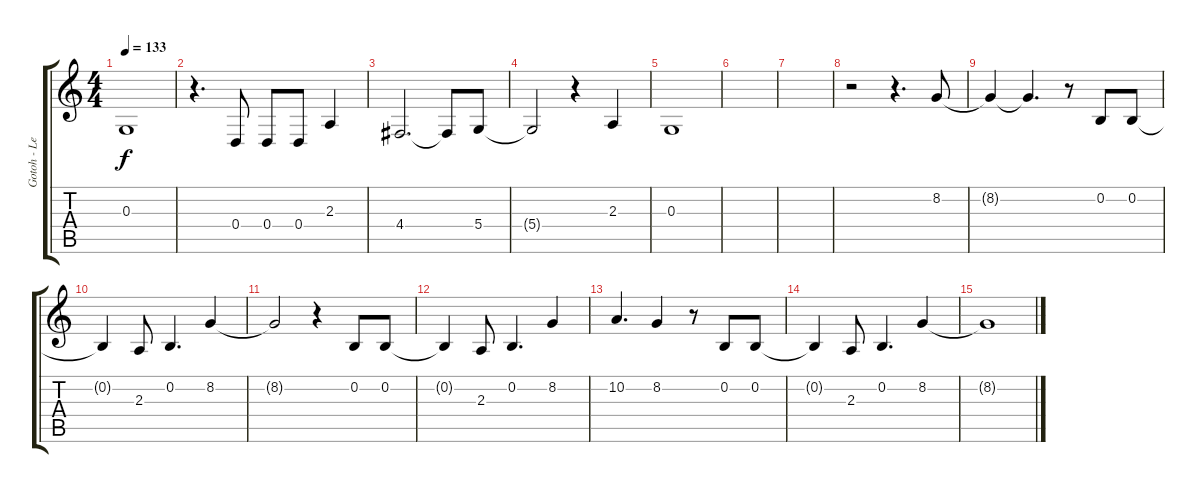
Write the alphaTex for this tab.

\track ("Gotoh - Lead Voice" "Gotoh - Le") {instrument cello}
\staff {score tabs}
\tuning (E4 B3 G3 D3 A2 E2) {hide}
\ts (4 4)
\tempo 133
\clef g2
\ks c
0.3.1{dy f} |
r.4{d} 0.4.8 0.4.8 0.4.8 2.3.4 |
4.4.2{d} 4.4{t}.8 5.4.8 |
5.4{t}.2 r.4 2.3.4 |
0.3.1 |
|
|
r.2 r.4{d} 8.2.8 |
8.2{t}.4 8.2{t}.4{d} r.8 0.2.8 0.2.8 |
0.2{t}.4 2.3.8 0.2.4{d} 8.2.4 |
8.2{t}.2 r.4 0.2.8 0.2.8 |
0.2{t}.4 2.3.8 0.2.4{d} 8.2.4 |
10.2.4{d} 8.2.4 r.8 0.2.8 0.2.8 |
0.2{t}.4 2.3.8 0.2.4{d} 8.2.4 |
8.2{t}.1
